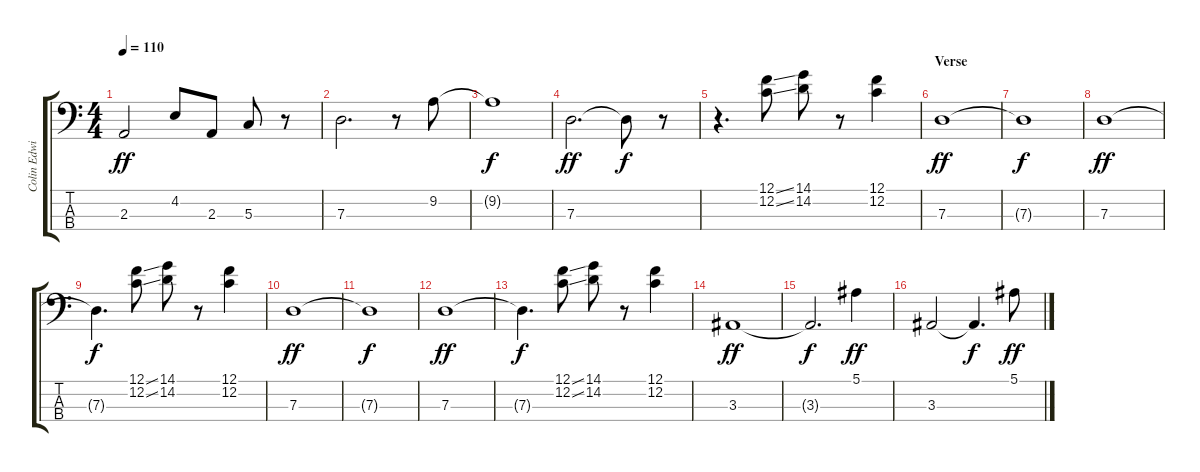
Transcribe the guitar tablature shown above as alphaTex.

\track ("Colin Edwin - Bass" "Colin Edwi") {instrument electricbassfinger}
\staff {score tabs}
\tuning (F2 C2 G1 C1) {hide}
\ts (4 4)
\tempo 110
\clef f4
\ks c
2.3.2{dy ff} 4.2.8 2.3.8 5.3.8 r.8 |
7.3.2{d} r.8 9.2.8 |
9.2{t}.1{dy f} |
7.3.2{d dy ff} 7.3{t}.8{dy f} r.8 |
r.4{d} (12.1{ss} 12.2{ss}).8 (14.1 14.2).8 r.8 (12.1 12.2).4 |
\section ("" "Verse")
7.3.1{dy ff} |
7.3{t}.1{dy f} |
7.3.1{dy ff} |
7.3{t}.4{d dy f} (12.1{ss} 12.2{ss}).8 (14.1 14.2).8 r.8 (12.1 12.2).4 |
7.3.1{dy ff} |
7.3{t}.1{dy f} |
7.3.1{dy ff} |
7.3{t}.4{d dy f} (12.1{ss} 12.2{ss}).8 (14.1 14.2).8 r.8 (12.1 12.2).4 |
3.3.1{dy ff} |
3.3{t}.2{d dy f} 5.1.4{dy ff} |
3.3.2 3.3{t}.4{d dy f} 5.1.8{dy ff}
